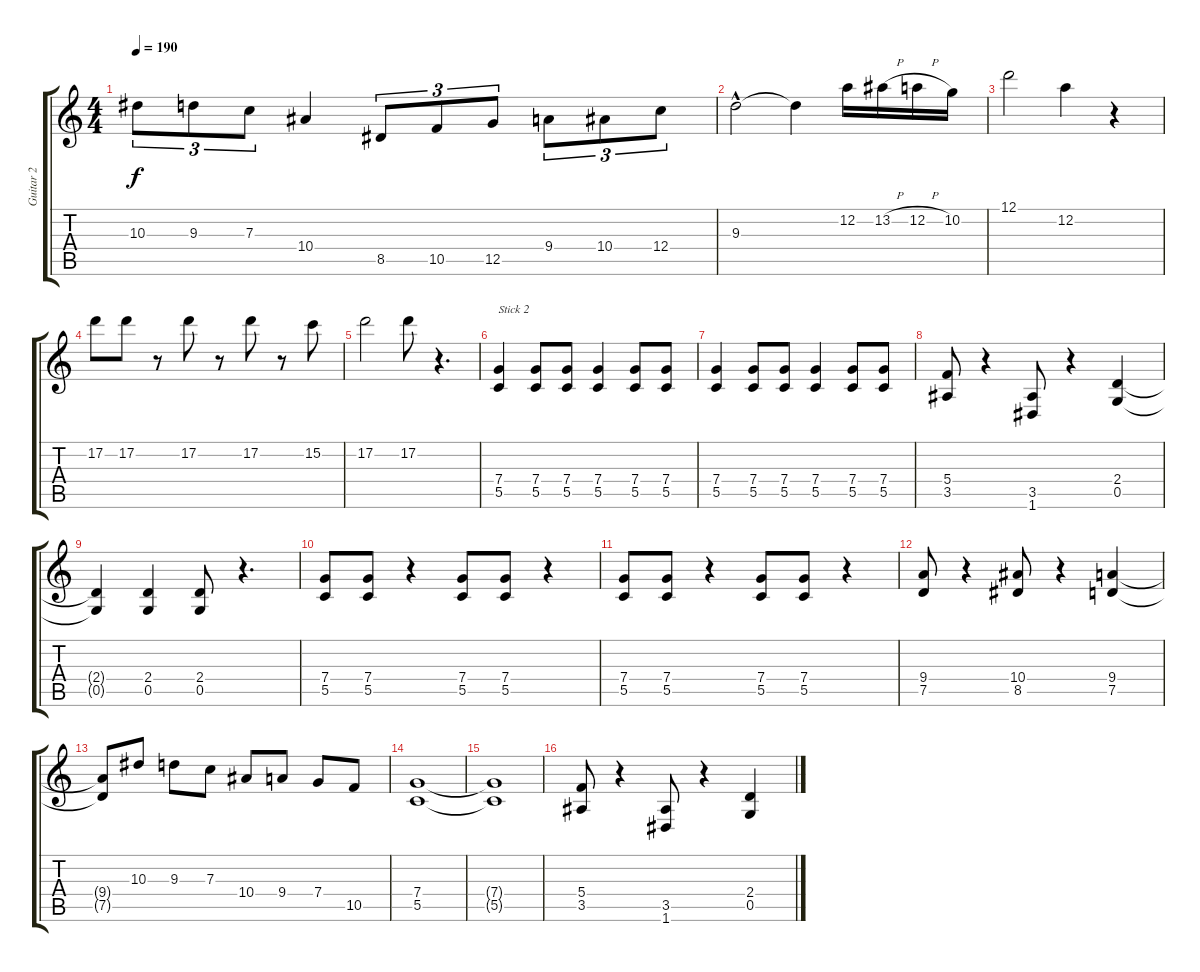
\track ("Guitar 2" "Guitar 2") {instrument distortionguitar}
\staff {score tabs}
\tuning (D4 A3 F3 C3 G2 D2) {hide}
\ts (4 4)
\tempo 190
\clef g2
\ks c
10.3.8{tu (3 2) dy f} 9.3.8{tu (3 2)} 7.3.8{tu (3 2)} 10.4.4 8.5.8{tu (3 2)} 10.5.8{tu (3 2)} 12.5.8{tu (3 2)} 9.4.8{tu (3 2)} 10.4.8{tu (3 2)} 12.4.8{tu (3 2)} |
9.3{hac}.2 9.3{t}.4 12.2.16 13.2{h}.16 12.2{h}.16 10.2.16 |
12.1.2 12.2.4 r.4 |
17.2.8 17.2.8 r.8 17.2.8 r.8 17.2.8 r.8 15.2.8 |
17.2.2 17.2.8 r.4{d} |
(7.4 5.5).4{txt "Stick 2"} (7.4 5.5).8 (7.4 5.5).8 (7.4 5.5).4 (7.4 5.5).8 (7.4 5.5).8 |
(7.4 5.5).4 (7.4 5.5).8 (7.4 5.5).8 (7.4 5.5).4 (7.4 5.5).8 (7.4 5.5).8 |
(5.4 3.5).8 r.4 (3.5 1.6).8 r.4 (2.4 0.5).4 |
(2.4{t} 0.5{t}).4 (2.4 0.5).4 (2.4 0.5).8 r.4{d} |
(7.4 5.5).8 (7.4 5.5).8 r.4 (7.4 5.5).8 (7.4 5.5).8 r.4 |
(7.4 5.5).8 (7.4 5.5).8 r.4 (7.4 5.5).8 (7.4 5.5).8 r.4 |
(9.4 7.5).8 r.4 (10.4 8.5).8 r.4 (9.4 7.5).4 |
(9.4{t} 7.5{t}).8 10.3.8 9.3.8 7.3.8 10.4.8 9.4.8 7.4.8 10.5.8 |
(7.4 5.5).1 |
(7.4{t} 5.5{t}).1 |
(5.4 3.5).8 r.4 (3.5 1.6).8 r.4 (2.4 0.5).4
